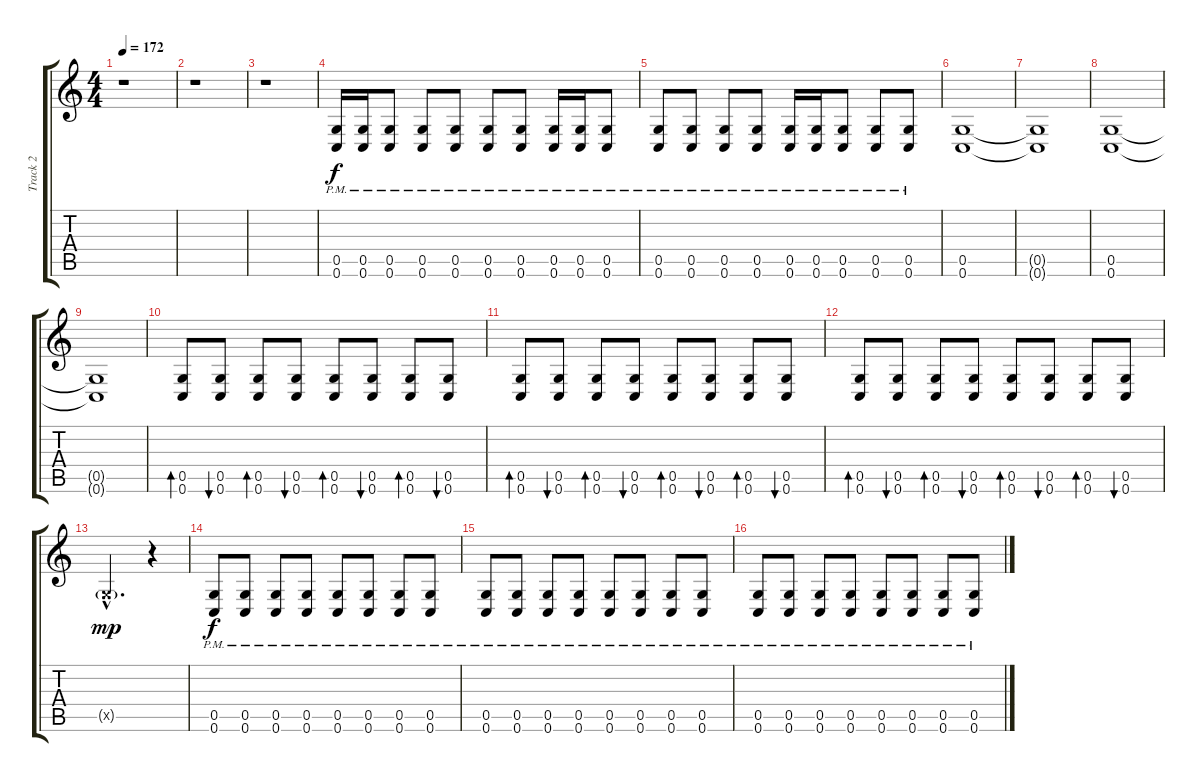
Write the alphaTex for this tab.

\track ("Track 2" "Track 2") {instrument distortionguitar}
\staff {score tabs}
\tuning (D4 A3 F3 C3 G2 C2) {hide}
\ts (4 4)
\tempo 172
\clef g2
\ks c
r.1{dy f instrument distortionguitar} |
r.1 |
r.1 |
(0.5{pm} 0.6{pm}).16 (0.5{pm} 0.6{pm}).16 (0.5{pm} 0.6{pm}).8 (0.5{pm} 0.6{pm}).8 (0.5{pm} 0.6{pm}).8 (0.5{pm} 0.6{pm}).8 (0.5{pm} 0.6{pm}).8 (0.5{pm} 0.6{pm}).16 (0.5{pm} 0.6{pm}).16 (0.5{pm} 0.6{pm}).8 |
(0.5{pm} 0.6{pm}).8 (0.5{pm} 0.6{pm}).8 (0.5{pm} 0.6{pm}).8 (0.5{pm} 0.6{pm}).8 (0.5{pm} 0.6{pm}).16 (0.5{pm} 0.6{pm}).16 (0.5{pm} 0.6{pm}).8 (0.5{pm} 0.6{pm}).8 (0.5{pm} 0.6{pm}).8 |
(0.5 0.6).1 |
(0.5{t} 0.6{t}).1 |
(0.5 0.6).1 |
(0.5{t} 0.6{t}).1 |
(0.5 0.6).8{bd 60} (0.5 0.6).8{bu 60} (0.5 0.6).8{bd 60} (0.5 0.6).8{bu 60} (0.5 0.6).8{bd 60} (0.5 0.6).8{bu 60} (0.5 0.6).8{bd 60} (0.5 0.6).8{bu 60} |
(0.5 0.6).8{bd 60} (0.5 0.6).8{bu 60} (0.5 0.6).8{bd 60} (0.5 0.6).8{bu 60} (0.5 0.6).8{bd 60} (0.5 0.6).8{bu 60} (0.5 0.6).8{bd 60} (0.5 0.6).8{bu 60} |
(0.5 0.6).8{bd 60} (0.5 0.6).8{bu 60} (0.5 0.6).8{bd 60} (0.5 0.6).8{bu 60} (0.5 0.6).8{bd 60} (0.5 0.6).8{bu 60} (0.5 0.6).8{bd 60} (0.5 0.6).8{bu 60} |
0.5{g hac x}.2{d dy mp} r.4 |
(0.5{pm} 0.6{pm}).8{dy f} (0.5{pm} 0.6{pm}).8 (0.5{pm} 0.6{pm}).8 (0.5{pm} 0.6{pm}).8 (0.5{pm} 0.6{pm}).8 (0.5{pm} 0.6{pm}).8 (0.5{pm} 0.6{pm}).8 (0.5{pm} 0.6{pm}).8 |
(0.5{pm} 0.6{pm}).8 (0.5{pm} 0.6{pm}).8 (0.5{pm} 0.6{pm}).8 (0.5{pm} 0.6{pm}).8 (0.5{pm} 0.6{pm}).8 (0.5{pm} 0.6{pm}).8 (0.5{pm} 0.6{pm}).8 (0.5{pm} 0.6{pm}).8 |
(0.5{pm} 0.6{pm}).8 (0.5{pm} 0.6{pm}).8 (0.5{pm} 0.6{pm}).8 (0.5{pm} 0.6{pm}).8 (0.5{pm} 0.6{pm}).8 (0.5{pm} 0.6{pm}).8 (0.5{pm} 0.6{pm}).8 (0.5{pm} 0.6{pm}).8
